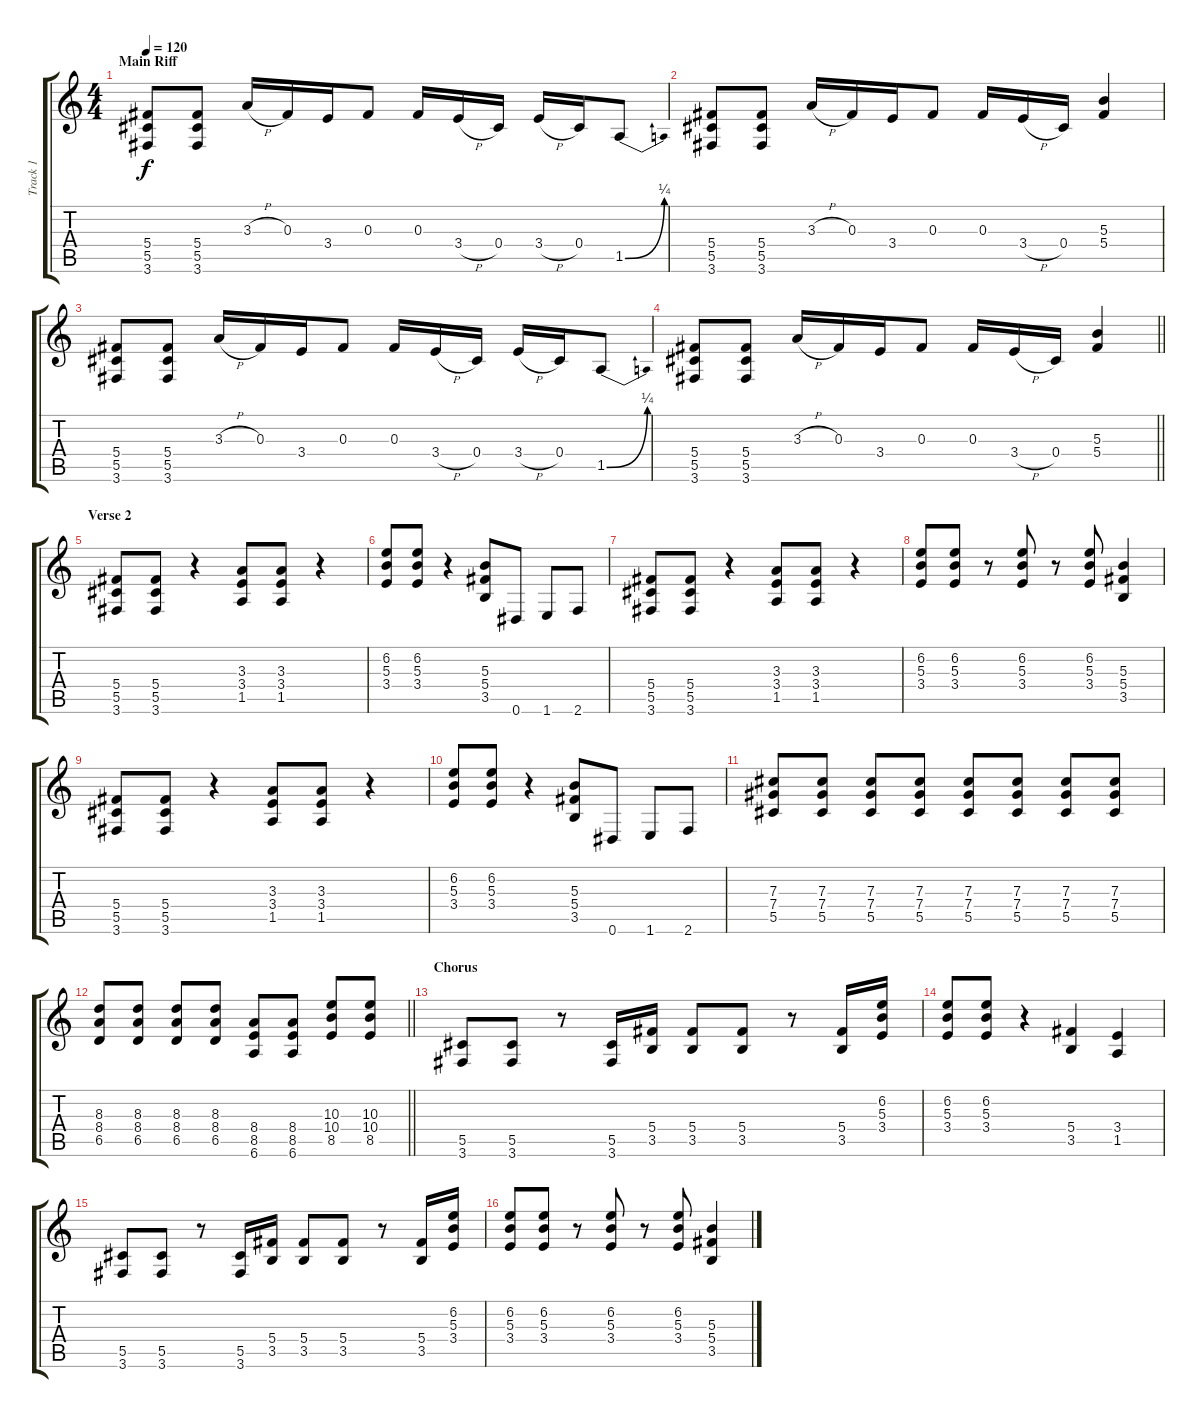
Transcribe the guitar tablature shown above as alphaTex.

\track ("Track 1" "Track 1") {instrument distortionguitar}
\staff {score tabs}
\tuning (Eb4 Bb3 Gb3 Db3 Ab2 Eb2) {hide}
\ts (4 4)
\section ("" "Main Riff")
\tempo 120
\clef g2
\ks c
(5.4 5.5 3.6).8{dy f} (5.4 5.5 3.6).8 3.3{h}.16 0.3.16 3.4.16 0.3.8 0.3.16 3.4{h}.16 0.4.16 3.4{h}.16 0.4.16 1.5{be (bend 0 0 60 1)}.8 |
(5.4 5.5 3.6).8 (5.4 5.5 3.6).8 3.3{h}.16 0.3.16 3.4.16 0.3.8 0.3.16 3.4{h}.16 0.4.16 (5.3 5.4).4 |
(5.4 5.5 3.6).8 (5.4 5.5 3.6).8 3.3{h}.16 0.3.16 3.4.16 0.3.8 0.3.16 3.4{h}.16 0.4.16 3.4{h}.16 0.4.16 1.5{be (bend 0 0 60 1)}.8 |
\barLineRight lightlight
(5.4 5.5 3.6).8 (5.4 5.5 3.6).8 3.3{h}.16 0.3.16 3.4.16 0.3.8 0.3.16 3.4{h}.16 0.4.16 (5.3 5.4).4 |
\section ("" "Verse 2")
(5.4 5.5 3.6).8 (5.4 5.5 3.6).8 r.4 (3.3 3.4 1.5).8 (3.3 3.4 1.5).8 r.4 |
(6.2 5.3 3.4).8 (6.2 5.3 3.4).8 r.4 (5.3 5.4 3.5).8 0.6.8 1.6.8 2.6.8 |
(5.4 5.5 3.6).8 (5.4 5.5 3.6).8 r.4 (3.3 3.4 1.5).8 (3.3 3.4 1.5).8 r.4 |
(6.2 5.3 3.4).8 (6.2 5.3 3.4).8 r.8 (6.2 5.3 3.4).8 r.8 (6.2 5.3 3.4).8 (5.3 5.4 3.5).4 |
(5.4 5.5 3.6).8 (5.4 5.5 3.6).8 r.4 (3.3 3.4 1.5).8 (3.3 3.4 1.5).8 r.4 |
(6.2 5.3 3.4).8 (6.2 5.3 3.4).8 r.4 (5.3 5.4 3.5).8 0.6.8 1.6.8 2.6.8 |
(7.3 7.4 5.5).8 (7.3 7.4 5.5).8 (7.3 7.4 5.5).8 (7.3 7.4 5.5).8 (7.3 7.4 5.5).8 (7.3 7.4 5.5).8 (7.3 7.4 5.5).8 (7.3 7.4 5.5).8 |
\barLineRight lightlight
(8.3 8.4 6.5).8 (8.3 8.4 6.5).8 (8.3 8.4 6.5).8 (8.3 8.4 6.5).8 (8.4 8.5 6.6).8 (8.4 8.5 6.6).8 (10.3 10.4 8.5).8 (10.3 10.4 8.5).8 |
\section ("" "Chorus")
(5.5 3.6).8 (5.5 3.6).8 r.8 (5.5 3.6).16 (5.4 3.5).16 (5.4 3.5).8 (5.4 3.5).8 r.8 (5.4 3.5).16 (6.2 5.3 3.4).16 |
(6.2 5.3 3.4).8 (6.2 5.3 3.4).8 r.4 (5.4 3.5).4 (3.4 1.5).4 |
(5.5 3.6).8 (5.5 3.6).8 r.8 (5.5 3.6).16 (5.4 3.5).16 (5.4 3.5).8 (5.4 3.5).8 r.8 (5.4 3.5).16 (6.2 5.3 3.4).16 |
(6.2 5.3 3.4).8 (6.2 5.3 3.4).8 r.8 (6.2 5.3 3.4).8 r.8 (6.2 5.3 3.4).8 (5.3 5.4 3.5).4
